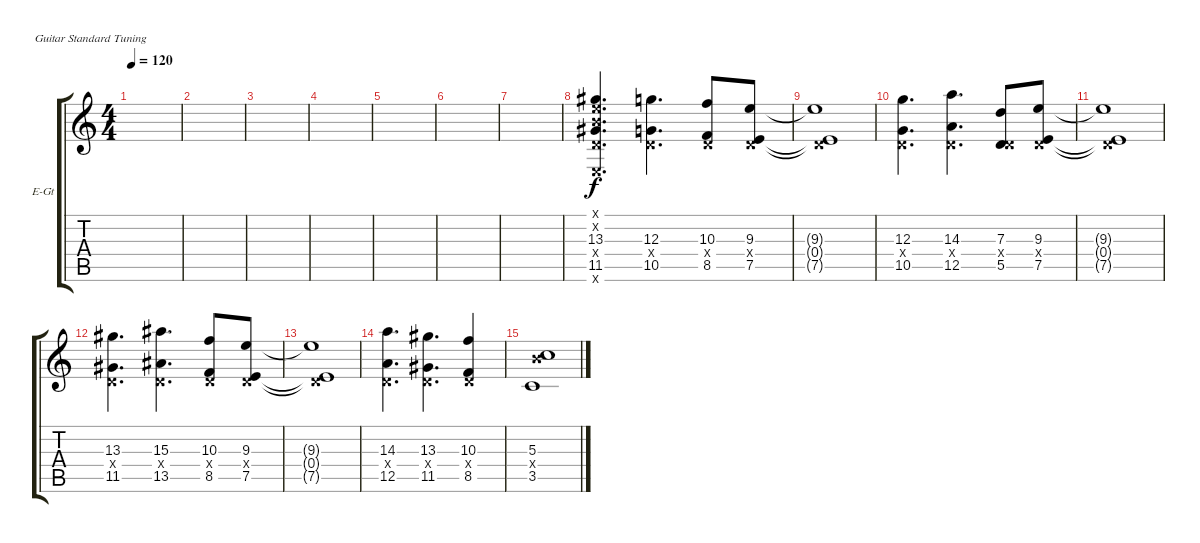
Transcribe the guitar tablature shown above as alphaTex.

\bracketExtendMode groupsimilarinstruments
\firstSystemTrackNameOrientation horizontal
\otherSystemsTrackNameOrientation horizontal
\track ("Electric Guitar" "E-Gt") {instrument distortionguitar}
\staff {score tabs}
\tuning (E4 B3 G3 D3 A2 E2)
\ts (4 4)
\tempo 120
\clef g2
\scale
0.333333
\ks c
|
\scale
0.333333 |
\scale
0.333333 |
\scale
0.333333 |
\scale
0.333333 |
\scale
0.333333 |
\scale
0.333333 |
\scale
0.333333 (11.5 13.3 0.4{x} 0.6{x} 0.2{x} 0.1{x}).4{d} (12.3 10.5 0.4{x}).4{d} (10.3 8.5 0.4{x}).8 (9.3 7.5 0.4{x}).8 |
\scale
0.333333 (7.5{t} 9.3{t} 0.4{x t}).1 |
\scale
0.333333 (10.5 12.3 0.4{x}).4{d} (14.3 12.5 0.4{x}).4{d} (7.3 5.5 0.4{x}).8 (9.3 7.5 0.4{x}).8 |
\scale
0.333333 (9.3{t} 7.5{t} 0.4{x t}).1 |
\scale
0.333333 (11.5 13.3 0.4{x}).4{d} (15.3 13.5 0.4{x}).4{d} (10.3 8.5 0.4{x}).8 (9.3 7.5 0.4{x}).8 |
\scale
0.333333 (9.3{t} 7.5{t} 0.4{x t}).1 |
\scale
0.333333 (12.5 14.3 0.4{x}).4{d} (13.3 11.5 0.4{x}).4{d} (10.3 8.5 0.4{x}).4 |
\scale
0.333333 (3.5 9.4{x} 5.3).1
